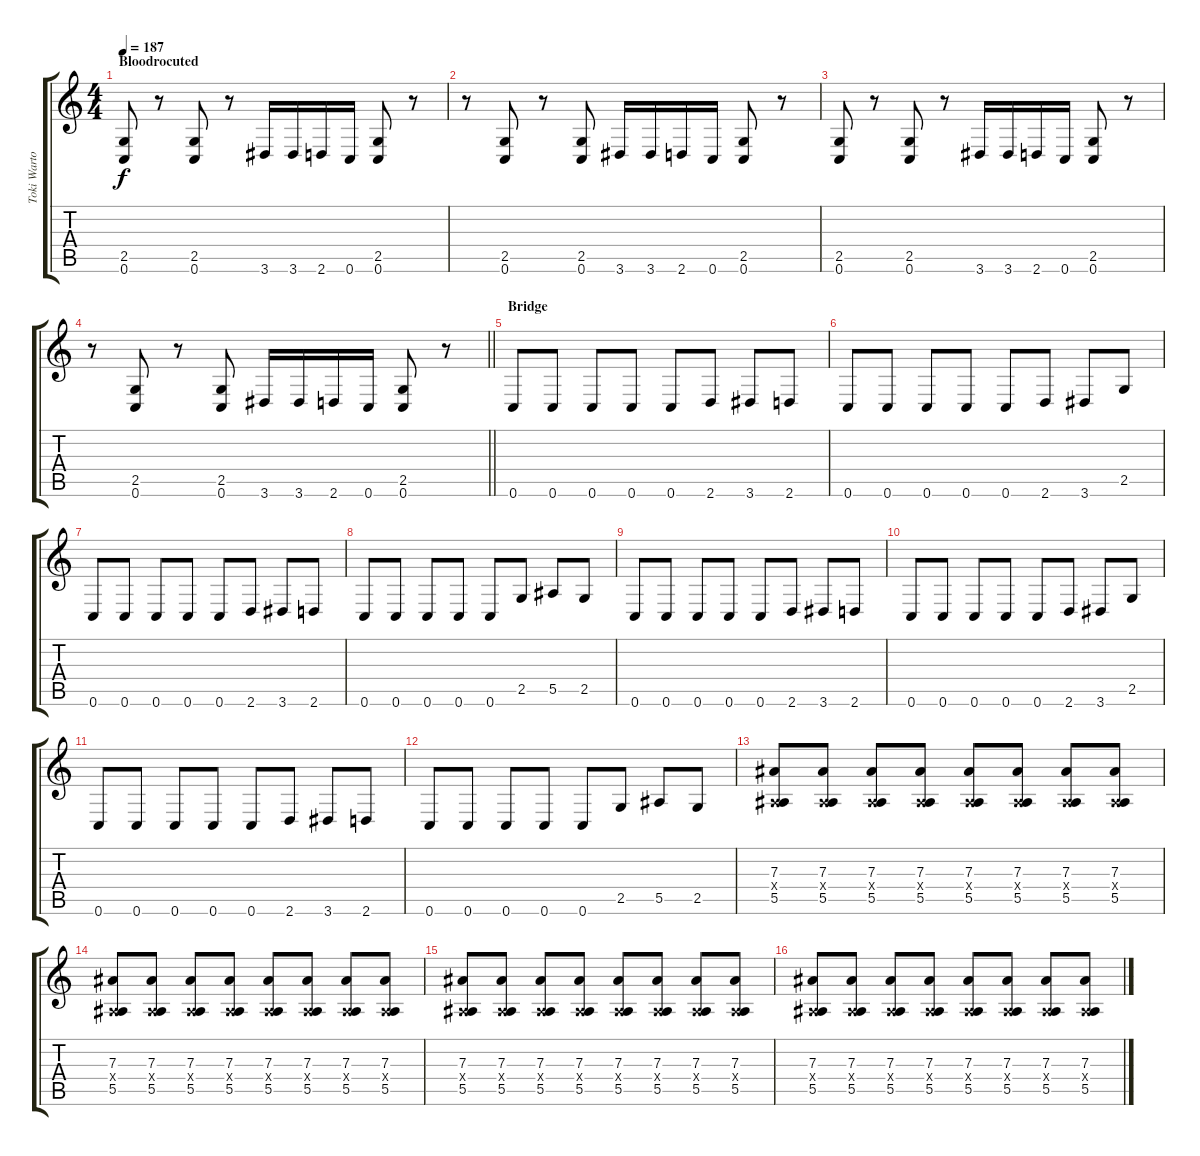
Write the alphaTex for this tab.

\track ("Toki Wartooth (Rhythm Guitar)" "Toki Warto") {instrument distortionguitar}
\staff {score tabs}
\tuning (C4 G3 Eb3 Bb2 F2 C2) {hide}
\ts (4 4)
\section ("" "Bloodrocuted")
\tempo 187
\clef g2
\ks c
(2.5 0.6).8{dy f} r.8 (2.5 0.6).8 r.8 3.6.16 3.6.16 2.6.16 0.6.16 (2.5 0.6).8 r.8 |
r.8 (2.5 0.6).8 r.8 (2.5 0.6).8 3.6.16 3.6.16 2.6.16 0.6.16 (2.5 0.6).8 r.8 |
(2.5 0.6).8 r.8 (2.5 0.6).8 r.8 3.6.16 3.6.16 2.6.16 0.6.16 (2.5 0.6).8 r.8 |
\barLineRight lightlight
r.8 (2.5 0.6).8 r.8 (2.5 0.6).8 3.6.16 3.6.16 2.6.16 0.6.16 (2.5 0.6).8 r.8 |
\section ("" "Bridge")
0.6.8 0.6.8 0.6.8 0.6.8 0.6.8 2.6.8 3.6.8 2.6.8 |
0.6.8 0.6.8 0.6.8 0.6.8 0.6.8 2.6.8 3.6.8 2.5.8 |
0.6.8 0.6.8 0.6.8 0.6.8 0.6.8 2.6.8 3.6.8 2.6.8 |
0.6.8 0.6.8 0.6.8 0.6.8 0.6.8 2.5.8 5.5.8 2.5.8 |
0.6.8 0.6.8 0.6.8 0.6.8 0.6.8 2.6.8 3.6.8 2.6.8 |
0.6.8 0.6.8 0.6.8 0.6.8 0.6.8 2.6.8 3.6.8 2.5.8 |
0.6.8 0.6.8 0.6.8 0.6.8 0.6.8 2.6.8 3.6.8 2.6.8 |
0.6.8 0.6.8 0.6.8 0.6.8 0.6.8 2.5.8 5.5.8 2.5.8 |
(7.3 0.4{x} 5.5).8 (7.3 0.4{x} 5.5).8 (7.3 0.4{x} 5.5).8 (7.3 0.4{x} 5.5).8 (7.3 0.4{x} 5.5).8 (7.3 0.4{x} 5.5).8 (7.3 0.4{x} 5.5).8 (7.3 0.4{x} 5.5).8 |
(7.3 0.4{x} 5.5).8 (7.3 0.4{x} 5.5).8 (7.3 0.4{x} 5.5).8 (7.3 0.4{x} 5.5).8 (7.3 0.4{x} 5.5).8 (7.3 0.4{x} 5.5).8 (7.3 0.4{x} 5.5).8 (7.3 0.4{x} 5.5).8 |
(7.3 0.4{x} 5.5).8 (7.3 0.4{x} 5.5).8 (7.3 0.4{x} 5.5).8 (7.3 0.4{x} 5.5).8 (7.3 0.4{x} 5.5).8 (7.3 0.4{x} 5.5).8 (7.3 0.4{x} 5.5).8 (7.3 0.4{x} 5.5).8 |
(7.3 0.4{x} 5.5).8 (7.3 0.4{x} 5.5).8 (7.3 0.4{x} 5.5).8 (7.3 0.4{x} 5.5).8 (7.3 0.4{x} 5.5).8 (7.3 0.4{x} 5.5).8 (7.3 0.4{x} 5.5).8 (7.3 0.4{x} 5.5).8
